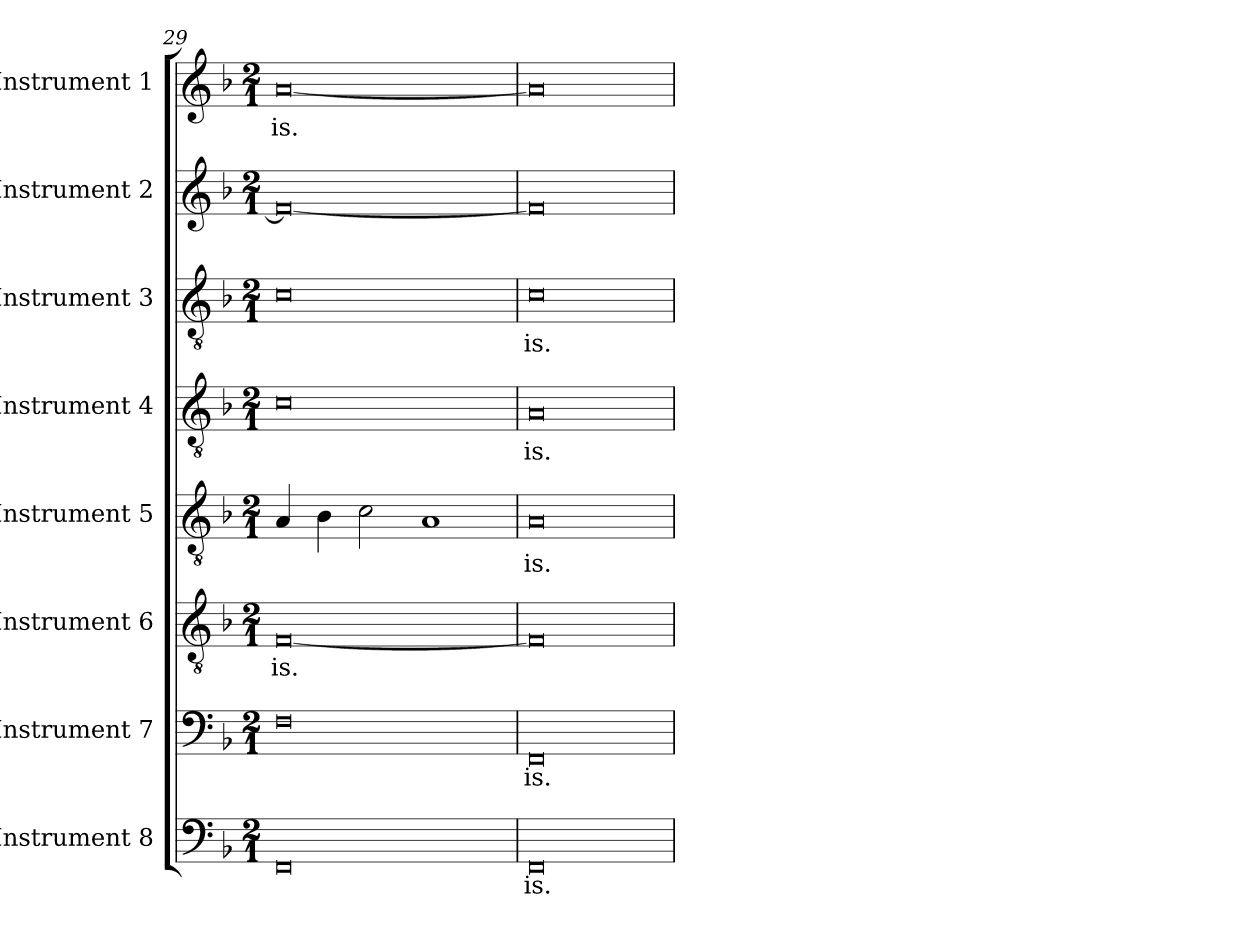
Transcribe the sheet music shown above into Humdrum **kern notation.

**kern	**text	**kern	**text	**kern	**text	**kern	**text	**kern	**text	**kern	**text	**kern	**text	**kern	**text
*part8	*part8	*part7	*part7	*part6	*part6	*part5	*part5	*part4	*part4	*part3	*part3	*part2	*part2	*part1	*part1
*staff8	*staff8	*staff7	*staff7	*staff6	*staff6	*staff5	*staff5	*staff4	*staff4	*staff3	*staff3	*staff2	*staff2	*staff1	*staff1
*I"Instrument 8	*	*I"Instrument 7	*	*I"Instrument 6	*	*I"Instrument 5	*	*I"Instrument 4	*	*I"Instrument 3	*	*I"Instrument 2	*	*I"Instrument 1	*
*clefF4	*	*clefF4	*	*clefGv2	*	*clefGv2	*	*clefGv2	*	*clefGv2	*	*clefG2	*	*clefG2	*
*k[b-]	*	*k[b-]	*	*k[b-]	*	*k[b-]	*	*k[b-]	*	*k[b-]	*	*k[b-]	*	*k[b-]	*
*F:	*	*F:	*	*F:	*	*F:	*	*F:	*	*F:	*	*F:	*	*F:	*
*M2/1	*	*M2/1	*	*M2/1	*	*M2/1	*	*M2/1	*	*M2/1	*	*M2/1	*	*M2/1	*
=29	=29	=29	=29	=29	=29	=29	=29	=29	=29	=29	=29	=29	=29	=29	=29
!	!LO:LY:b:cj	!	!LO:LY:b:cj	!	!LO:LY:b:cj	!	!LO:LY:b:cj	!	!LO:LY:b:cj	!	!LO:LY:b:cj	!	!LO:LY:b:cj	!	!LO:LY:b:cj
0FF	--	0F	--	[<0F	-is.	4A/	--	0c	--	0c	--	0f_<	--	[<0a	-is.
!	!	!	!	!	!	!	!LO:LY:b:cj	!	!	!	!	!	!	!	!
.	.	.	.	.	.	4B-\	--	.	.	.	.	.	.	.	.
!	!	!	!	!	!	!	!LO:LY:b:cj	!	!	!	!	!	!	!	!
.	.	.	.	.	.	2c\	--	.	.	.	.	.	.	.	.
!	!	!	!	!	!	!	!LO:LY:b:cj	!	!	!	!	!	!	!	!
.	.	.	.	.	.	1A	--	.	.	.	.	.	.	.	.
=30	=30	=30	=30	=30	=30	=30	=30	=30	=30	=30	=30	=30	=30	=30	=30
!	!LO:LY:b:cj	!	!LO:LY:b:cj	!	!LO:LY:b:cj	!	!LO:LY:b:cj	!	!LO:LY:b:cj	!	!LO:LY:b:cj	!	!LO:LY:b:cj	!	!LO:LY:b:cj
0FF	-is.	0FF	-is.	0F]	.	0A	-is.	0A	-is.	0c	-is.-	0f]	--	0a]	.
=	=	=	=	=	=	=	=	=	=	=	=	=	=	=	=
*-	*-	*-	*-	*-	*-	*-	*-	*-	*-	*-	*-	*-	*-	*-	*-
